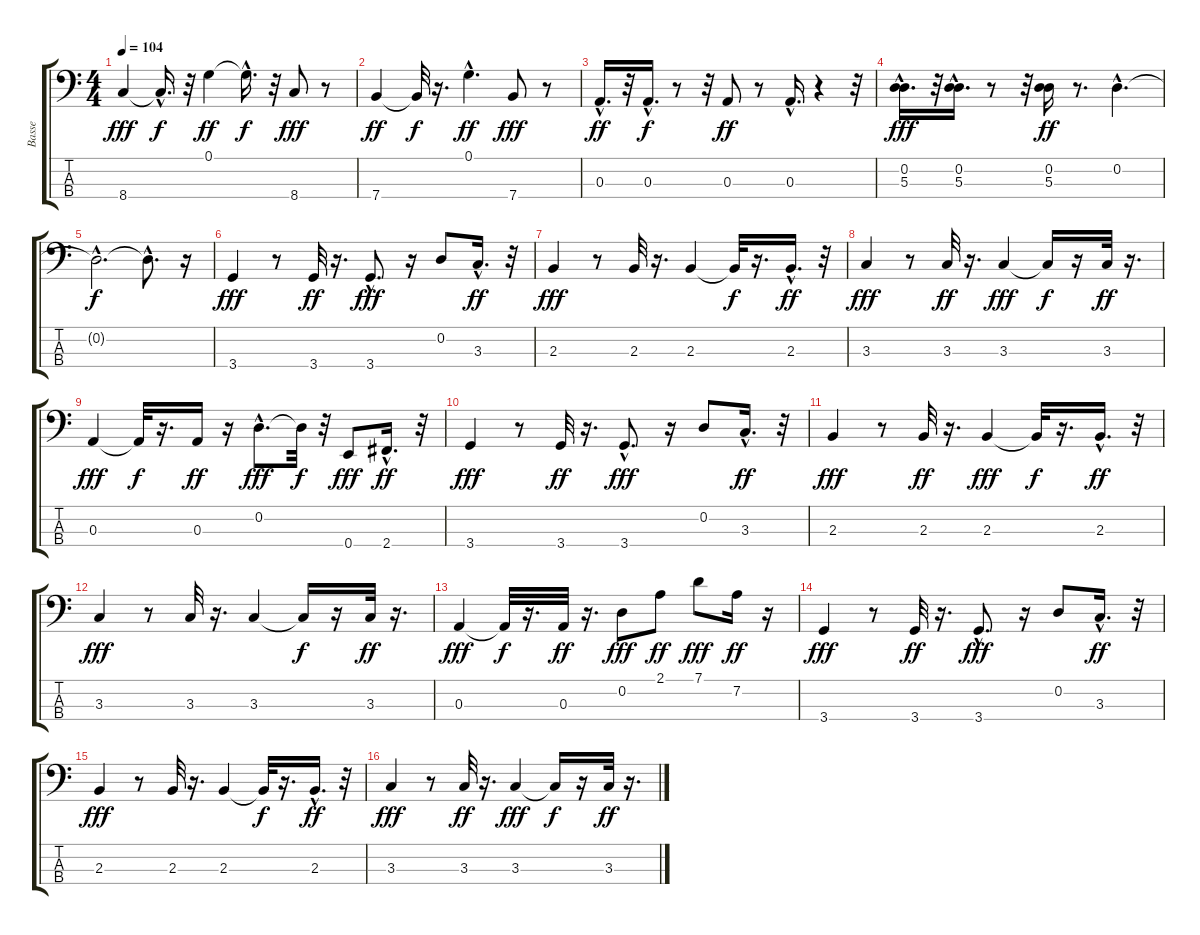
\track ("Basse" "Basse") {instrument fretlessbass}
\staff {score tabs}
\tuning (G2 D2 A1 E1) {hide}
\ts (4 4)
\tempo 104
\clef f4
\ks c
8.4.4{dy fff} 8.4{hac t}.16{d dy f} r.32 0.1.4{dy ff} 0.1{hac t}.16{d dy f} r.32 8.4.8{dy fff} r.8 |
7.4.4{dy ff} 7.4{t}.32{dy f} r.16{d} 0.1{hac}.4{d dy ff} 7.4.8{dy fff} r.8 |
0.3{hac}.16{d dy ff} r.32 0.3{hac}.16{d dy f} r.8 r.32 0.3.8{dy ff} r.8 0.3{hac}.16{d} r.4 r.32 |
(0.2{hac} 5.3{hac}).16{d dy fff} r.32 (0.2{hac} 5.3{hac}).16{d} r.8 r.32 (0.2 5.3).16{dy ff} r.8{d} 0.2{hac}.4{d} |
0.2{hac t}.2{d dy f} 0.2{hac t}.8{d} r.16 |
3.4.4{dy fff} r.8 3.4.32{dy ff} r.16{d} 3.4{hac}.8{d dy fff} r.16 0.2.8 3.3{hac}.16{d dy ff} r.32 |
2.3.4{dy fff} r.8 2.3.32 r.16{d} 2.3.4 2.3{t}.32{dy f} r.16{d} 2.3{hac}.16{d dy ff} r.32 |
3.3.4{dy fff} r.8 3.3.32{dy ff} r.16{d} 3.3.4{dy fff} 3.3{t}.16{dy f} r.16 3.3.32{dy ff} r.16{d} |
0.3.4{dy fff} 0.3{t}.32{dy f} r.16{d} 0.3.16{dy ff} r.16 0.2{hac}.8{d dy fff} 0.2{t}.32{dy f} r.32 0.4.8{dy fff} 2.4{hac}.16{d dy ff} r.32 |
3.4.4{dy fff} r.8 3.4.32{dy ff} r.16{d} 3.4{hac}.8{d dy fff} r.16 0.2.8 3.3{hac}.16{d dy ff} r.32 |
2.3.4{dy fff} r.8 2.3.32{dy ff} r.16{d} 2.3.4{dy fff} 2.3{t}.32{dy f} r.16{d} 2.3{hac}.16{d dy ff} r.32 |
3.3.4{dy fff} r.8 3.3.32 r.16{d} 3.3.4 3.3{t}.16{dy f} r.16 3.3.32{dy ff} r.16{d} |
0.3.4{dy fff} 0.3{t}.32{dy f} r.16{d} 0.3.32{dy ff} r.16{d} 0.2.8{dy fff} 2.1.8{dy ff} 7.1.8{dy fff} 7.2.16{dy ff} r.16 |
3.4.4{dy fff} r.8 3.4.32{dy ff} r.16{d} 3.4{hac}.8{d dy fff} r.16 0.2.8 3.3{hac}.16{d dy ff} r.32 |
2.3.4{dy fff} r.8 2.3.32 r.16{d} 2.3.4 2.3{t}.32{dy f} r.16{d} 2.3{hac}.16{d dy ff} r.32 |
3.3.4{dy fff} r.8 3.3.32{dy ff} r.16{d} 3.3.4{dy fff} 3.3{t}.16{dy f} r.16 3.3.32{dy ff} r.16{d}
